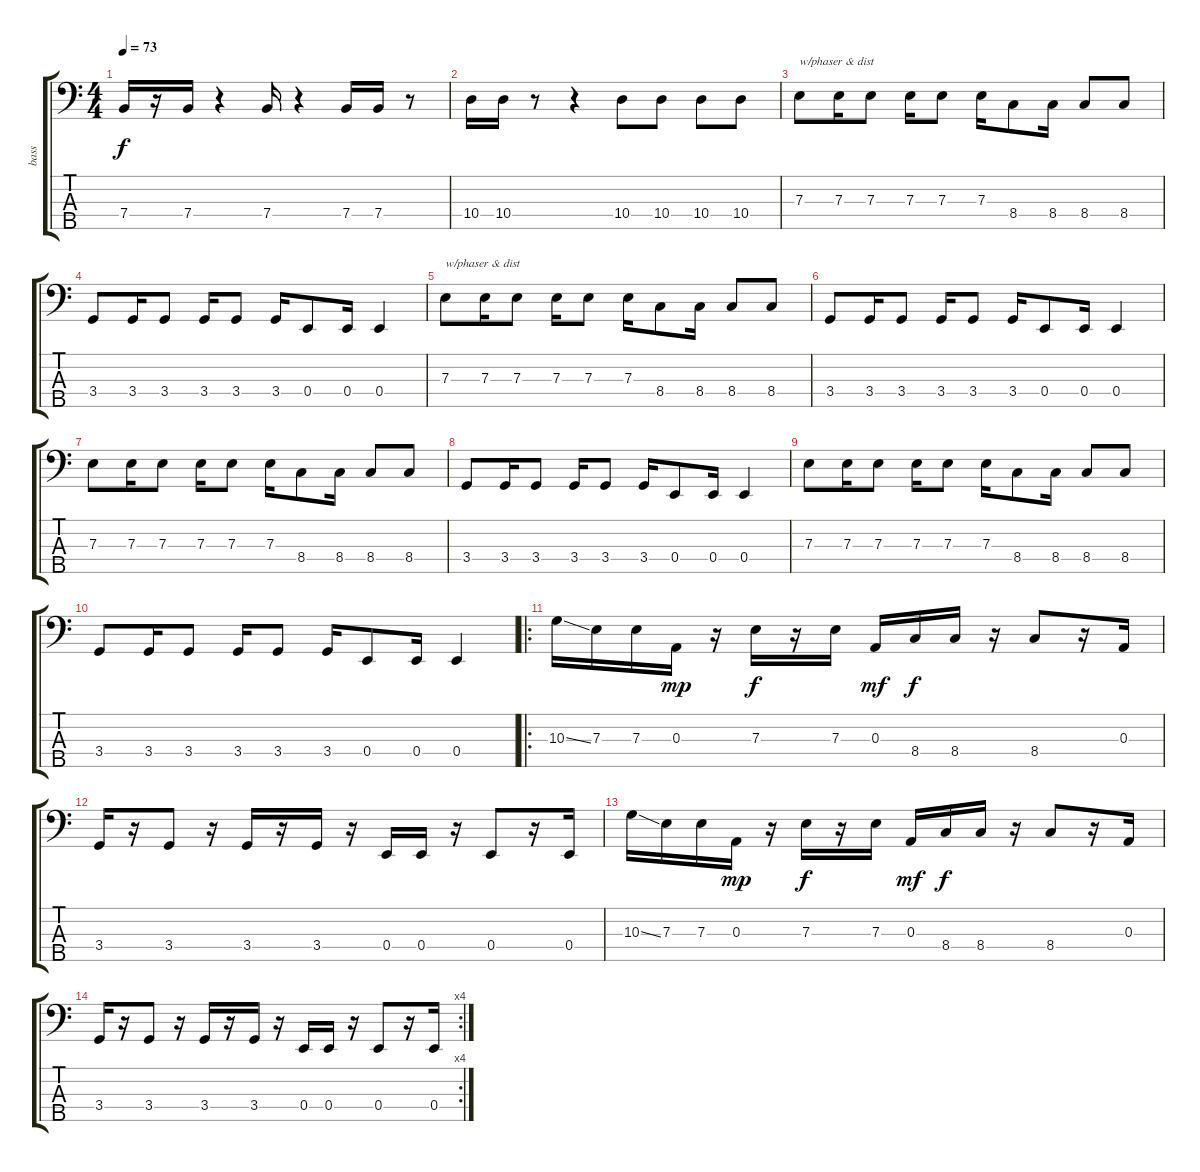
\track ("bass" "bass") {instrument electricbassfinger}
\staff {score tabs}
\tuning (G2 D2 A1 E1 B0) {hide}
\ts (4 4)
\tempo 73
\clef f4
\ks c
7.4.16{dy f} r.16 7.4.16 r.4 7.4.16 r.4 7.4.16 7.4.16 r.8 |
10.4.16 10.4.16 r.8 r.4 10.4.8 10.4.8 10.4.8 10.4.8 |
7.3.8{txt "w/phaser & dist" instrument electricbassfinger} 7.3.16 7.3.8 7.3.16 7.3.8 7.3.16 8.4.8 8.4.16 8.4.8 8.4.8 |
3.4.8 3.4.16 3.4.8 3.4.16 3.4.8 3.4.16 0.4.8 0.4.16 0.4.4 |
7.3.8{txt "w/phaser & dist" instrument electricbassfinger} 7.3.16 7.3.8 7.3.16 7.3.8 7.3.16 8.4.8 8.4.16 8.4.8 8.4.8 |
3.4.8 3.4.16 3.4.8 3.4.16 3.4.8 3.4.16 0.4.8 0.4.16 0.4.4 |
7.3.8 7.3.16 7.3.8 7.3.16 7.3.8 7.3.16 8.4.8 8.4.16 8.4.8 8.4.8 |
3.4.8 3.4.16 3.4.8 3.4.16 3.4.8 3.4.16 0.4.8 0.4.16 0.4.4 |
7.3.8 7.3.16 7.3.8 7.3.16 7.3.8 7.3.16 8.4.8 8.4.16 8.4.8 8.4.8 |
3.4.8 3.4.16 3.4.8 3.4.16 3.4.8 3.4.16 0.4.8 0.4.16 0.4.4 |
\ro
10.3{ss}.16 7.3.16 7.3.16 0.3.16{dy mp} r.16 7.3.16{dy f} r.16 7.3.16 0.3.16{dy mf} 8.4.16{dy f} 8.4.16 r.16 8.4.8 r.16 0.3.16 |
3.4.16 r.16 3.4.8 r.16 3.4.16 r.16 3.4.16 r.16 0.4.16 0.4.16 r.16 0.4.8 r.16 0.4.16 |
10.3{ss}.16 7.3.16 7.3.16 0.3.16{dy mp} r.16 7.3.16{dy f} r.16 7.3.16 0.3.16{dy mf} 8.4.16{dy f} 8.4.16 r.16 8.4.8 r.16 0.3.16 |
\rc 4
3.4.16 r.16 3.4.8 r.16 3.4.16 r.16 3.4.16 r.16 0.4.16 0.4.16 r.16 0.4.8 r.16 0.4.16
